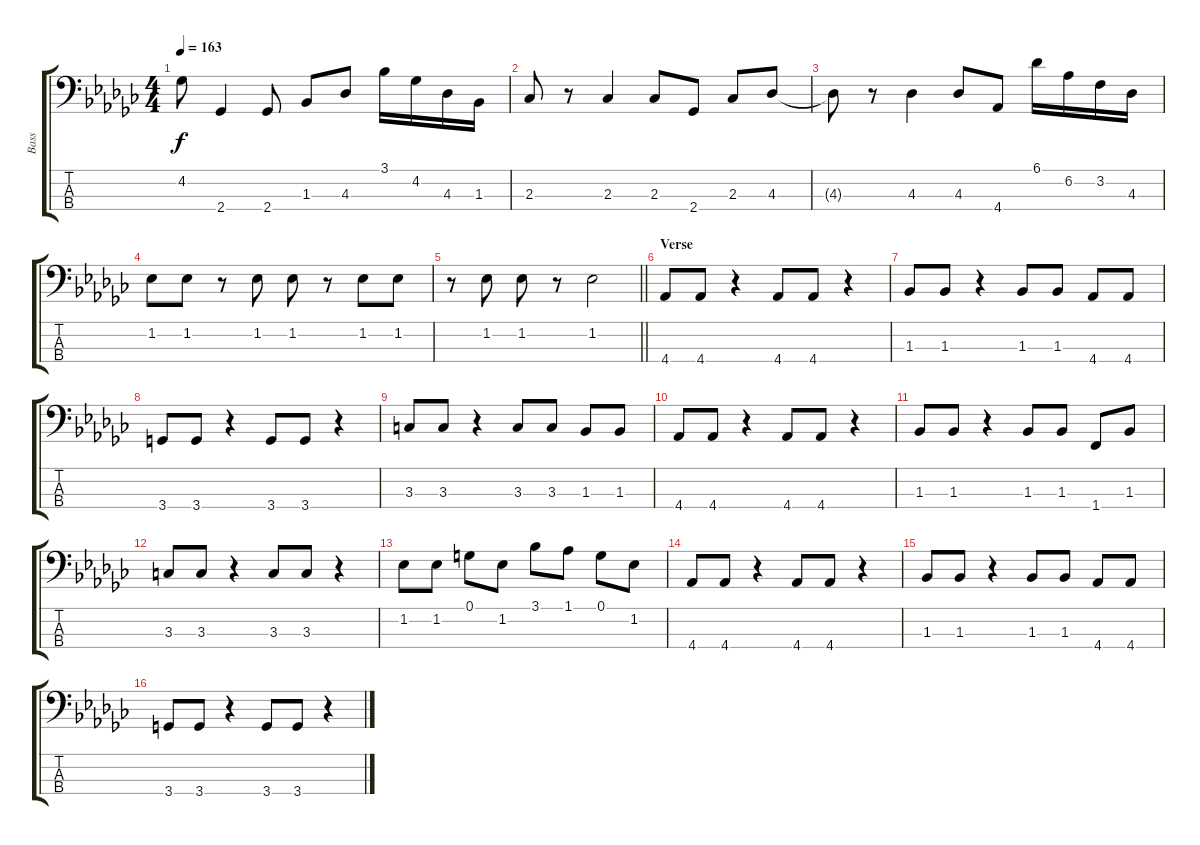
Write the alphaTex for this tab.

\track ("Bass" "Bass") {instrument electricbassfinger}
\staff {score tabs}
\tuning (G2 D2 A1 E1) {hide}
\ts (4 4)
\tempo 163
\clef f4
\ks gb
4.2{t}.8{dy f} 2.4.4 2.4.8 1.3.8 4.3.8 3.1.16 4.2.16 4.3.16 1.3.16 |
2.3.8 r.8 2.3.4 2.3.8 2.4.8 2.3.8 4.3.8 |
4.3{t}.8 r.8 4.3.4 4.3.8 4.4.8 6.1.16 6.2.16 3.2.16 4.3.16 |
1.2.8 1.2.8 r.8 1.2.8 1.2.8 r.8 1.2.8 1.2.8 |
\barLineRight lightlight
r.8 1.2.8 1.2.8 r.8 1.2.2 |
\section ("" "Verse")
4.4.8 4.4.8 r.4 4.4.8 4.4.8 r.4 |
1.3.8 1.3.8 r.4 1.3.8 1.3.8 4.4.8 4.4.8 |
3.4.8 3.4.8 r.4 3.4.8 3.4.8 r.4 |
3.3.8 3.3.8 r.4 3.3.8 3.3.8 1.3.8 1.3.8 |
4.4.8 4.4.8 r.4 4.4.8 4.4.8 r.4 |
1.3.8 1.3.8 r.4 1.3.8 1.3.8 1.4.8 1.3.8 |
3.3.8 3.3.8 r.4 3.3.8 3.3.8 r.4 |
1.2.8 1.2.8 0.1.8 1.2.8 3.1.8 1.1.8 0.1.8 1.2.8 |
4.4.8 4.4.8 r.4 4.4.8 4.4.8 r.4 |
1.3.8 1.3.8 r.4 1.3.8 1.3.8 4.4.8 4.4.8 |
3.4.8 3.4.8 r.4 3.4.8 3.4.8 r.4
